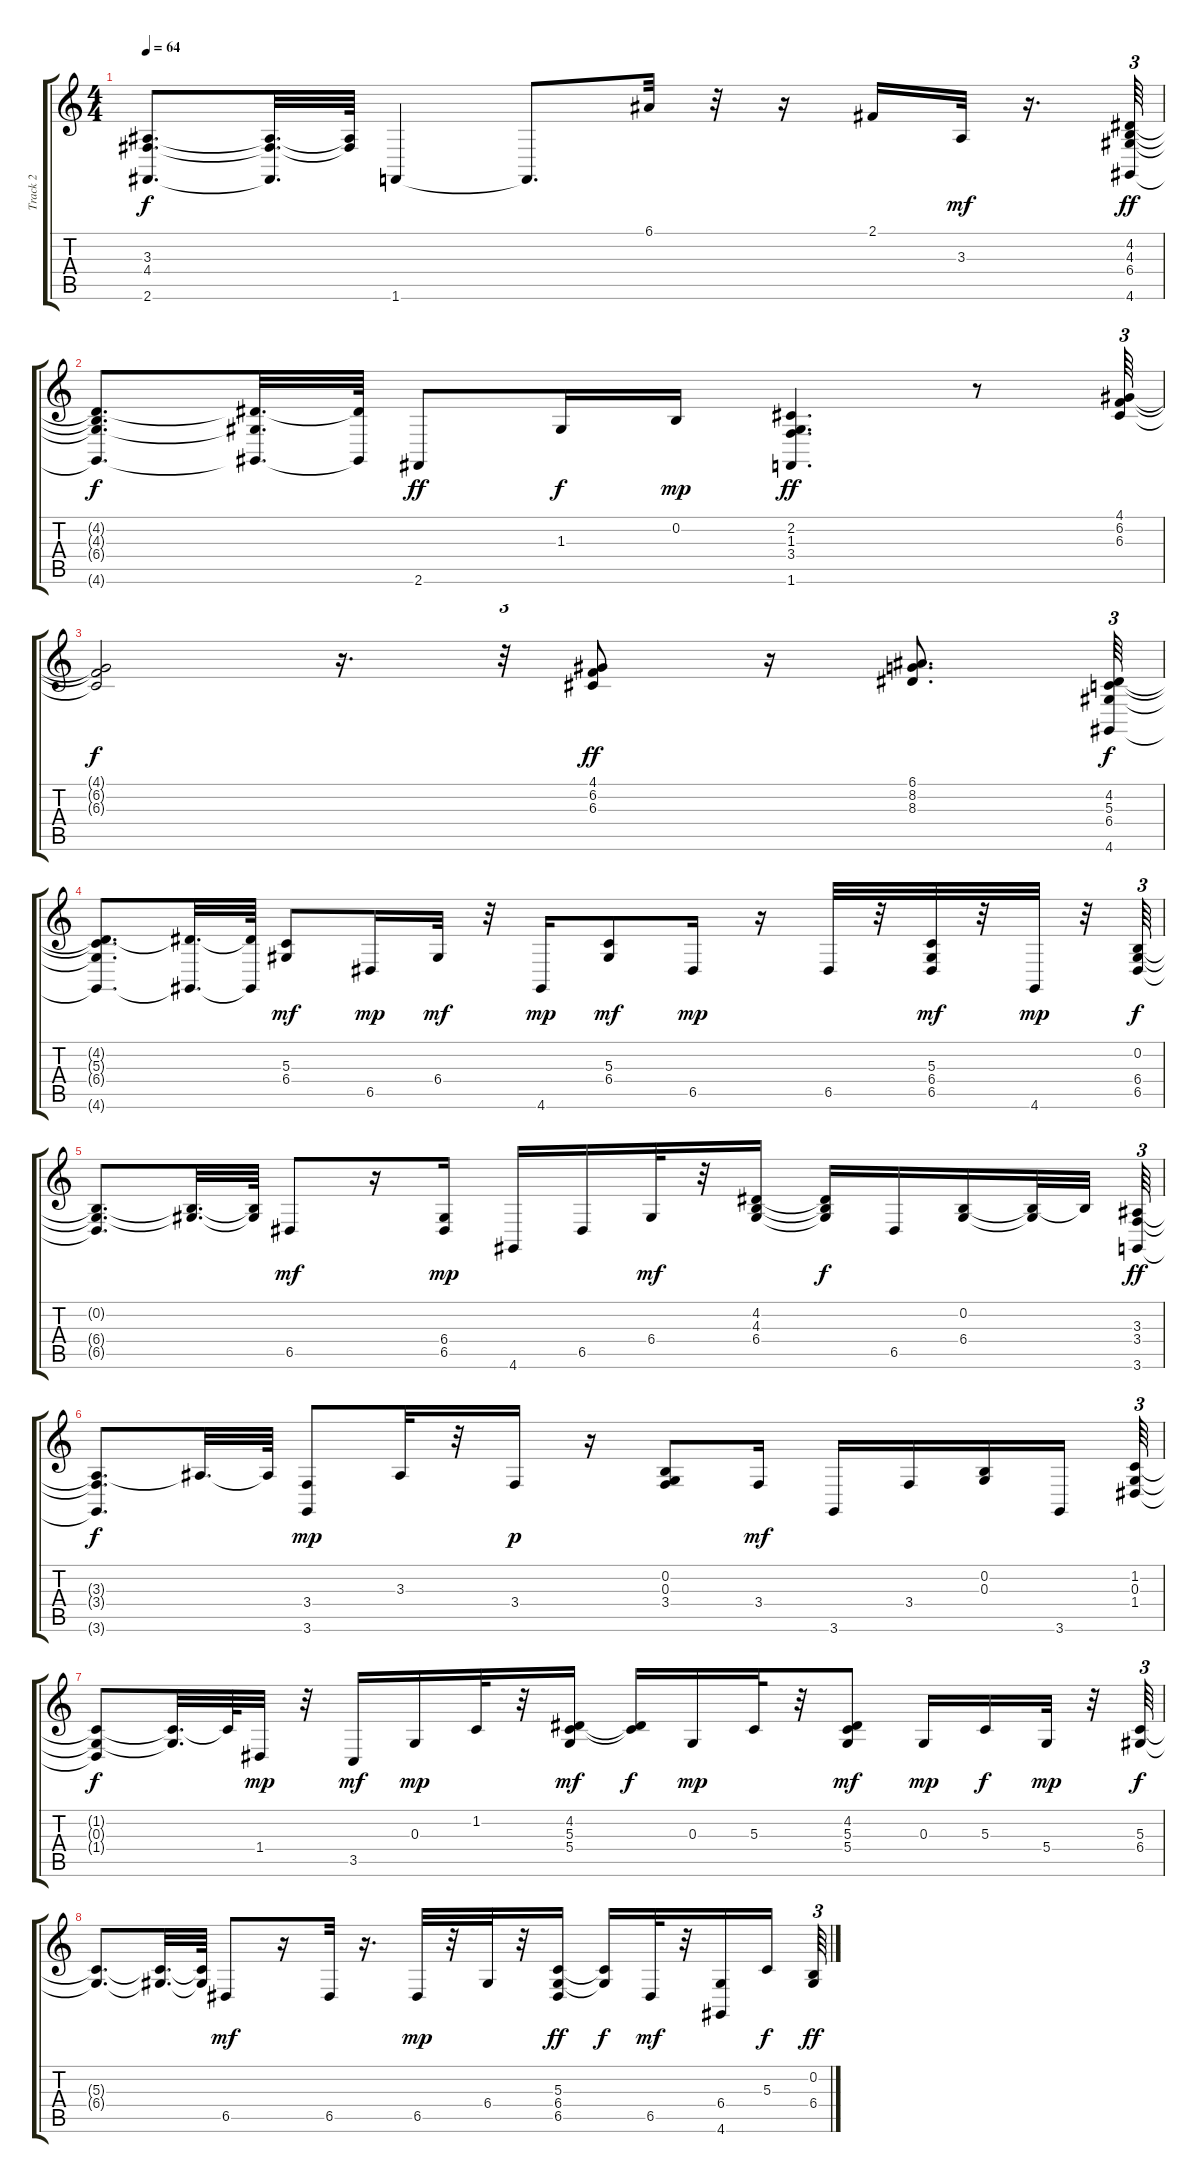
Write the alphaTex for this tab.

\track ("Track 2" "Track 2") {instrument electricpiano1}
\staff {score tabs}
\tuning (E4 B3 G3 D3 A2 E2) {hide}
\ts (4 4)
\tempo 64
\clef g2
\ks c
(3.3{t} 4.4{t} 2.6{t}).8{d dy f} (3.3{t} 4.4{t} 2.6{t}).32{d} (3.3{t} 4.4{t}).64 1.6.4 1.6{t}.8{d} 6.1.32 r.32 r.16 2.1.16 3.3.32{dy mf} r.16{d} (4.2 4.3 6.4 4.6).64{tu (3 2) dy ff} |
(4.2{t} 4.3{t} 6.4{t} 4.6{t}).8{d dy f} (4.2{t} 6.4{t} 4.6{t}).32{d} (4.2{t} 4.6{t}).64 2.6.8{dy ff} 1.3.16{dy f} 0.2.16{dy mp} (2.2 1.3 3.4 1.6).4{d dy ff} r.8 (4.1 6.2 6.3).64{tu (3 2)} |
(4.1{t} 6.2{t} 6.3{t}).2{dy f} r.16{d} r.32{tu (3 2)} (4.1 6.2 6.3).8{dy ff} r.16 (6.1 8.2 8.3).8{d} (4.2 5.3 6.4 4.6).64{tu (3 2) dy f} |
(4.2{t} 5.3{t} 6.4{t} 4.6{t}).8{d} (4.2{t} 4.6{t}).32{d} (4.2{t} 4.6{t}).64 (5.3 6.4).8{dy mf} 6.5.16{dy mp} 6.4.32{dy mf} r.32 4.6.16{dy mp} (5.3 6.4).8{dy mf} 6.5.16{dy mp} r.16 6.5.32 r.32 (5.3 6.4 6.5).32{dy mf} r.32 4.6.32{dy mp} r.32 (0.2 6.4 6.5).64{tu (3 2) dy f} |
(0.2{t} 6.4{t} 6.5{t}).8{d} (0.2{t} 6.4{t}).32{d} (0.2{t} 6.4{t}).64 6.5.8{dy mf} r.16 (6.4 6.5).16{dy mp} 4.6.16 6.5.16 6.4.32{dy mf} r.32 (4.2 4.3 6.4).16 (4.2{t} 4.3{t} 6.4{t}).16{dy f} 6.5.16 (0.2 6.4).16 (0.2{t} 6.4{t}).32 0.2{t}.32 (3.3 3.4 3.6).64{tu (3 2) dy ff} |
(3.3{t} 3.4{t} 3.6{t}).8{d dy f} 3.3{t}.32{d} 3.3{t}.64 (3.4 3.6).8{dy mp} 3.3.32 r.32 3.4.16{dy p} r.16 (0.2 0.3 3.4).8 3.4.16{dy mf} 3.6.16 3.4.16 (0.2 0.3).16 3.6.16 (1.2 0.3 1.4).64{tu (3 2)} |
(1.2{t} 0.3{t} 1.4{t}).8{dy f} (1.2{t} 0.3{t}).32{d} 1.2{t}.64 1.4.32{dy mp} r.32 3.5.16{dy mf} 0.3.16{dy mp} 1.2.32 r.32 (4.2 5.3 5.4).16{dy mf} (4.2{t} 5.3{t}).16{dy f} 0.3.16{dy mp} 5.3.32 r.32 (4.2 5.3 5.4).8{dy mf} 0.3.16{dy mp} 5.3.16{dy f} 5.4.32{dy mp} r.32 (5.3 6.4).64{tu (3 2) dy f} |
(5.3{t} 6.4{t}).8{d} (5.3{t} 6.4{t}).32{d} (5.3{t} 6.4{t}).64 6.5.8{dy mf} r.16 6.5.32 r.16{d} 6.5.32{dy mp} r.32 6.4.32 r.32 (5.3 6.4 6.5).16{dy ff} (5.3{t} 6.4{t}).16{dy f} 6.5.32{dy mf} r.32 (6.4 4.6).16 5.3.16{dy f} (0.2 6.4).64{tu (3 2) dy ff}
